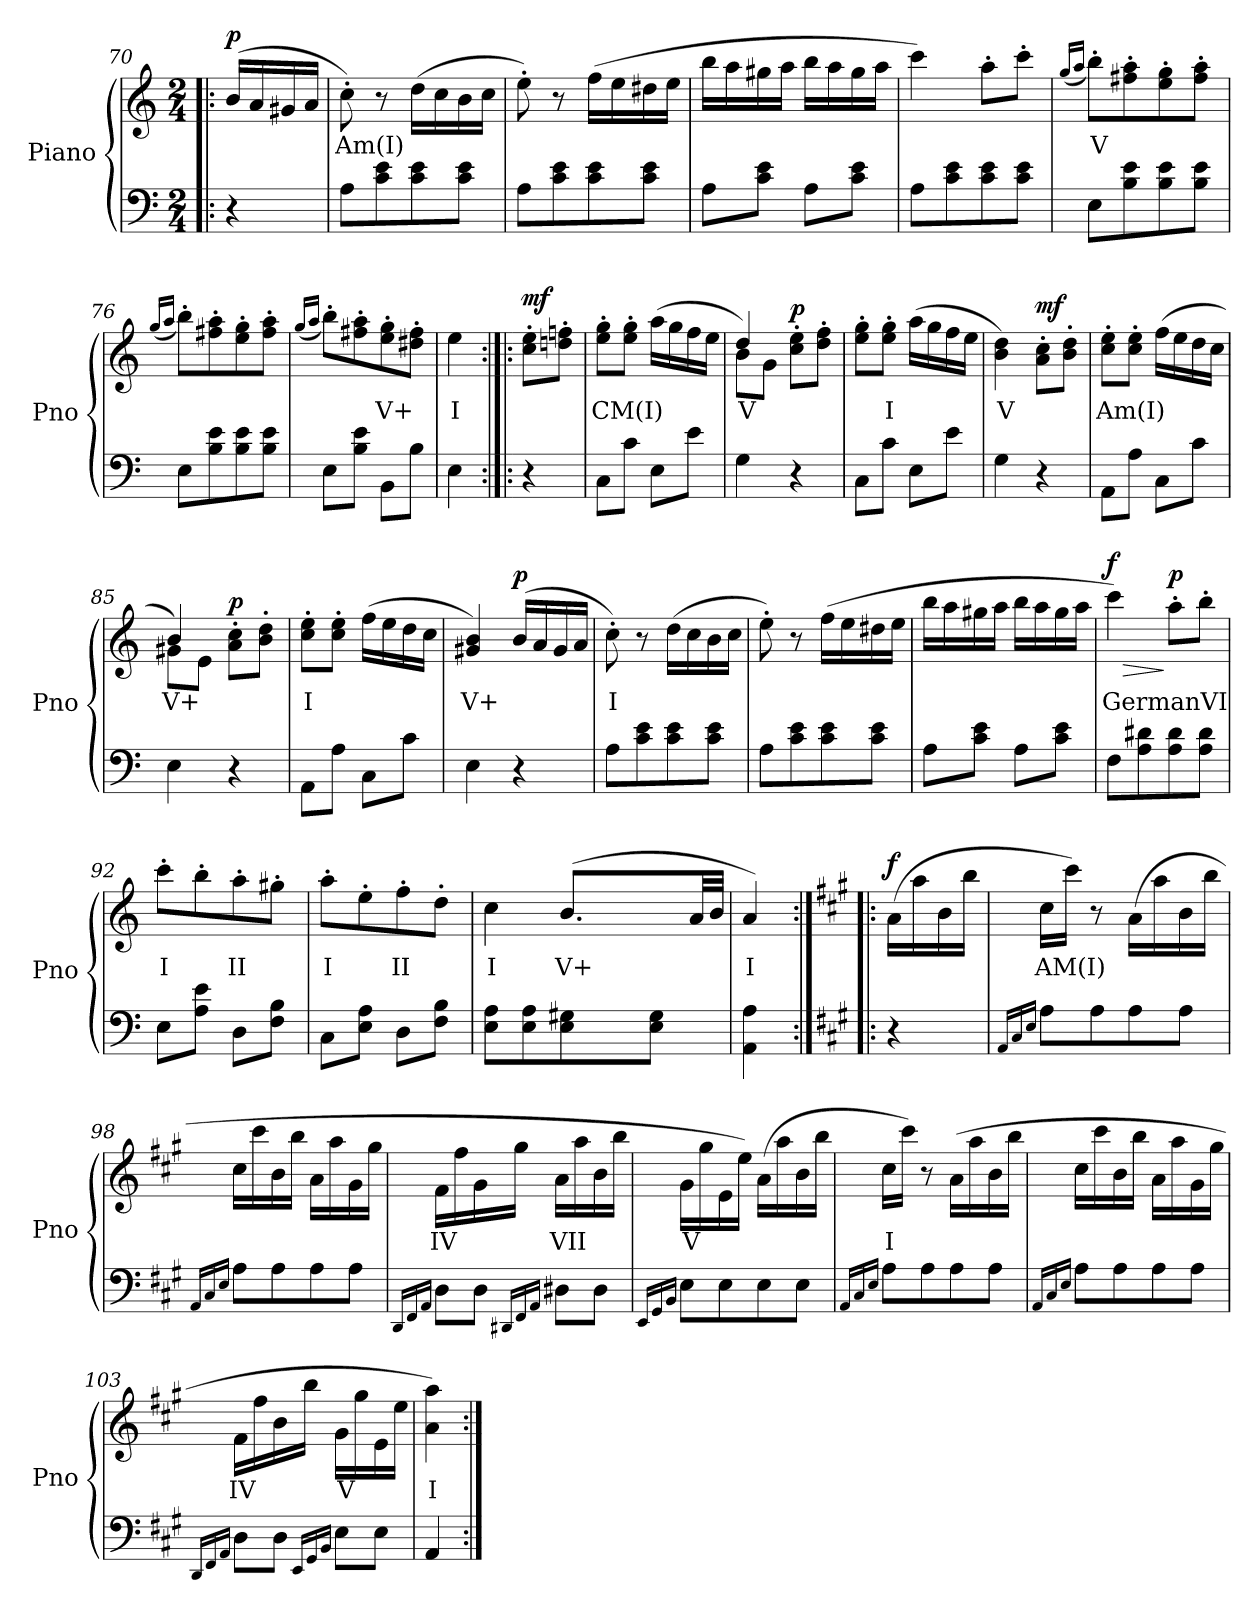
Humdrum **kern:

**kern	**kern	**text	**dynam
*part1	*part1	*part1	*part1
*staff2	*staff1	*staff1	*staff1/2
*I"Piano	*	*	*
*I'Pno	*	*	*
*clefF4	*clefG2	*	*
*k[]	*k[]	*	*
*M2/4	*M2/4	*	*
=70!|:	=70!|:	=70!|:	=70!|:
!	!	!	!LO:DY:b
4r	(<16b/LL	.	p
.	16a/	.	.
.	16g#X/	.	.
.	16a/JJ	.	.
=71	=71	=71	=71
!	!	!LO:LY:b	!
8A\L	8cc'\)	Am(I)	.
8c\ 8e\	8r	.	.
8c\ 8e\	(>16dd\LL	.	.
.	16cc\	.	.
8c\ 8e\J	16b\	.	.
.	16cc\JJ	.	.
=72	=72	=72	=72
8A\L	8ee'\)	.	.
8c\ 8e\	8r	.	.
8c\ 8e\	(>16ff\LL	.	.
.	16ee\	.	.
8c\ 8e\J	16dd#X\	.	.
.	16ee\JJ	.	.
!!LO:LB:g=z
=73	=73	=73	=73
8A\L	16bb\LL	.	.
.	16aa\	.	.
8c\ 8e\J	16gg#X\	.	.
.	16aa\JJ	.	.
8A\L	16bb\LL	.	.
.	16aa\	.	.
8c\ 8e\J	16gg#\	.	.
.	16aa\JJ	.	.
=74	=74	=74	=74
8A\L	4ccc\)	.	.
8c\ 8e\	.	.	.
8c\ 8e\	8aa'\L	.	.
8c\ 8e\J	8ccc'\J	.	.
=75	=75	=75	=75
.	(<16qgg/LL	.	.
.	16qaa/JJ	.	.
!	!	!LO:LY:b	!
8E\L	8bb'\L)	V	.
8B\ 8e\	8ff#X\' 8aa\'	.	.
8B\ 8e\	8ee\' 8gg\'	.	.
8B\ 8e\J	8ff#\' 8aa\'J	.	.
=76	=76	=76	=76
.	(<16qgg/LL	.	.
.	16qaa/JJ	.	.
8E\L	8bb'\L)	.	.
8B\ 8e\	8ff#X\' 8aa\'	.	.
8B\ 8e\	8ee\' 8gg\'	.	.
8B\ 8e\J	8ff#\' 8aa\'J	.	.
=77	=77	=77	=77
.	(<16qgg/LL	.	.
.	16qaa/JJ	.	.
8E\L	8bb'\L)	.	.
8B\ 8e\J	8ff#X\' 8aa\'	.	.
!	!	!LO:LY:b	!
8BB\L	8ee\' 8gg\'	V+	.
8B\J	8dd#X\' 8ff#\'J	.	.
=78	=78	=78	=78
!	!	!LO:LY:b	!
4E\	4ee\	I	.
!!LO:LB:g=z
=79:|!|:	=79:|!|:	=79:|!|:	=79:|!|:
!	!	!	!LO:DY:b
4r	8cc\' 8ee\'L	.	mf
.	8ddn\' 8ffn\'J	.	.
=80	=80	=80	=80
!	!	!LO:LY:b	!
8C\L	8ee\' 8gg\'L	CM(I)	.
8c\J	8ee\' 8gg\'J	.	.
8E\L	(>16aa\LL	.	.
.	16gg\	.	.
8e\J	16ff\	.	.
.	16ee\JJ	.	.
=81	=81	=81	=81
!	!	!LO:LY:b	!
*	*^	*	*
4G\	4dd/)	8b\L	V	.
.	.	8g\J	.	.
!	!	!	!	!LO:DY:b
4r	8cc\' 8ee\'L	4ryy	.	p
.	8dd\' 8ff\'J	.	.	.
*	*v	*v	*	*
=82	=82	=82	=82
8C\L	8ee\' 8gg\'L	.	.
!	!	!LO:LY:b	!
8c\J	8ee\' 8gg\'J	I	.
8E\L	(>16aa\LL	.	.
.	16gg\	.	.
8e\J	16ff\	.	.
.	16ee\JJ	.	.
=83	=83	=83	=83
!	!	!LO:LY:b	!
4G\	4b\ 4dd\)	V	.
!	!	!	!LO:DY:b
4r	8a\' 8cc\'L	.	mf
.	8b\' 8dd\'J	.	.
=84	=84	=84	=84
!	!	!LO:LY:b	!
8AA\L	8cc\' 8ee\'L	Am(I)	.
8A\J	8cc\' 8ee\'J	.	.
8C\L	(>16ff\LL	.	.
.	16ee\	.	.
8c\J	16dd\	.	.
.	16cc\JJ	.	.
=85	=85	=85	=85
*	*^	*	*
!	!	!	!LO:LY:b	!
4E\	4b/)	8g#X\L	V+	.
.	.	8e\J	.	.
!	!	!	!	!LO:DY:b
4r	8a\' 8cc\'L	4ryy	.	p
.	8b\' 8dd\'J	.	.	.
*	*v	*v	*	*
!!LO:LB:g=z
=86	=86	=86	=86
!	!	!LO:LY:b	!
8AA\L	8cc\' 8ee\'L	I	.
8A\J	8cc\' 8ee\'J	.	.
8C\L	(>16ff\LL	.	.
.	16ee\	.	.
8c\J	16dd\	.	.
.	16cc\JJ	.	.
=87	=87	=87	=87
!	!	!LO:LY:b	!
4E\	4g#X/ 4b/)	V+	.
!	!	!	!LO:DY:b
4r	(<16b/LL	.	p
.	16a/	.	.
.	16g#/	.	.
.	16a/JJ	.	.
=88	=88	=88	=88
!	!	!LO:LY:b	!
8A\L	8cc'\)	I	.
8c\ 8e\	8r	.	.
8c\ 8e\	(>16dd\LL	.	.
.	16cc\	.	.
8c\ 8e\J	16b\	.	.
.	16cc\JJ	.	.
=89	=89	=89	=89
8A\L	8ee'\)	.	.
8c\ 8e\	8r	.	.
8c\ 8e\	(>16ff\LL	.	.
.	16ee\	.	.
8c\ 8e\J	16dd#X\	.	.
.	16ee\JJ	.	.
=90	=90	=90	=90
!	!	!	!LO:DY:b
8A\L	16bb\LL	.	other-dynamics
.	16aa\	.	.
8c\ 8e\J	16gg#X\	.	.
.	16aa\JJ	.	.
8A\L	16bb\LL	.	.
.	16aa\	.	.
8c\ 8e\J	16gg#\	.	.
.	16aa\JJ	.	.
!!LO:LB:g=z
=91	=91	=91	=91
!	!	!LO:LY:b	!LO:HP:b
!	!	!	!LO:DY:n=1:b
8F\L	4ccc\)	GermanVI	> f
8A\ 8d#X\	.	.	.
!	!	!	!LO:DY:n=2:b
8A\ 8d#\	8aa'\L	.	] p
8A\ 8d#\J	8bb'\J	.	.
=92	=92	=92	=92
!	!	!LO:LY:b	!
8E\L	8ccc'\L	I	.
8A\ 8e\J	8bb'\	.	.
!	!	!LO:LY:b	!
8D\L	8aa'\	II	.
8F\ 8B\J	8gg#X'\J	.	.
=93	=93	=93	=93
!	!	!LO:LY:b	!
8C\L	8aa'\L	I	.
8E\ 8A\J	8ee'\	.	.
!	!	!LO:LY:b	!
8D\L	8ff'\	II	.
8F\ 8B\J	8dd'\J	.	.
=94	=94	=94	=94
!	!	!LO:LY:b	!
*	*^	*	*
8E\ 8A\L	4cc\	4ryy	I	.
8E\ 8A\	.	.	.	.
!	!	!	!LO:LY:b	!
8E\ 8G#X\	(<8.b/L	32cc!yy	V+	.
.	.	32b!yy	.	.
.	.	32cc!yy	.	.
.	.	32b!yy	.	.
8E\ 8G#\J	.	32cc!yy	.	.
.	.	32b!yy	.	.
.	32a/LL	16ryy	.	.
.	32b/JJJ	.	.	.
*	*v	*v	*	*
=95	=95	=95	=95
!	!	!LO:LY:b	!
4AA\ 4A\	4a/)	I	.
=96:|!|:	=96:|!|:	=96:|!|:	=96:|!|:
*k[f#c#g#]	*k[f#c#g#]	*	*
!	!	!	!LO:DY:b
4r	(>16a\LL	.	f
.	16aa\	.	.
.	16b\	.	.
.	16bb\JJ	.	.
!!LO:PB:g=z
=97	=97	=97	=97
16qAA/LL	.	.	.
16qC#/	.	.	.
16qE/JJ	.	.	.
!	!	!LO:LY:b	!
8A\L	16cc#\LL	AM(I)	.
.	16ccc#\JJ)	.	.
8A\	8r	.	.
8A\	(>16a\LL	.	.
.	16aa\	.	.
8A\J	16b\	.	.
.	16bb\JJ	.	.
=98	=98	=98	=98
16qAA/LL	.	.	.
16qC#/	.	.	.
16qE/JJ	.	.	.
8A\L	16cc#\LL	.	.
.	16ccc#\	.	.
8A\	16b\	.	.
.	16bb\JJ	.	.
8A\	16a\LL	.	.
.	16aa\	.	.
8A\J	16g#\	.	.
.	16gg#\JJ	.	.
=99	=99	=99	=99
16qDD/LL	.	.	.
16qFF#/	.	.	.
16qAA/JJ	.	.	.
!	!	!LO:LY:b	!
8D\L	16f#\LL	IV	.
.	16ff#\	.	.
8D\J	16g#\	.	.
.	16gg#\JJ	.	.
16qDD#X/LL	.	.	.
16qFF#/	.	.	.
16qAA/JJ	.	.	.
!	!	!LO:LY:b	!
8D#X\L	16a\LL	VII	.
.	16aa\	.	.
8D#\J	16b\	.	.
.	16bb\JJ	.	.
!!LO:LB:g=z
=100	=100	=100	=100
16qEE/LL	.	.	.
16qGG#/	.	.	.
16qBB/JJ	.	.	.
!	!	!LO:LY:b	!
8E\L	16g#\LL	V	.
.	16gg#\	.	.
8E\	16e\	.	.
.	16ee\JJ)	.	.
8E\	(>16a\LL	.	.
.	16aa\	.	.
8E\J	16b\	.	.
.	16bb\JJ	.	.
=101	=101	=101	=101
16qAA/LL	.	.	.
16qC#/	.	.	.
16qE/JJ	.	.	.
!	!	!LO:LY:b	!
8A\L	16cc#\LL	I	.
.	16ccc#\JJ)	.	.
8A\	8r	.	.
8A\	(>16a\LL	.	.
.	16aa\	.	.
8A\J	16b\	.	.
.	16bb\JJ	.	.
=102	=102	=102	=102
16qAA/LL	.	.	.
16qC#/	.	.	.
16qE/JJ	.	.	.
8A\L	16cc#\LL	.	.
.	16ccc#\	.	.
8A\	16b\	.	.
.	16bb\JJ	.	.
8A\	16a\LL	.	.
.	16aa\	.	.
8A\J	16g#\	.	.
.	16gg#\JJ	.	.
!!LO:LB:g=z
=103	=103	=103	=103
16qDD/LL	.	.	.
16qFF#/	.	.	.
16qAA/JJ	.	.	.
!	!	!LO:LY:b	!
8D\L	16f#\LL	IV	.
.	16ff#\	.	.
8D\J	16b\	.	.
.	16bb\JJ	.	.
16qEE/LL	.	.	.
16qGG#/	.	.	.
16qBB/JJ	.	.	.
!	!	!LO:LY:b	!
8E\L	16g#\LL	V	.
.	16gg#\	.	.
8E\J	16e\	.	.
.	16ee\JJ	.	.
=104	=104	=104	=104
!	!	!LO:LY:b	!
4AA/	4a\ 4aa\)	I	.
=:|!	=:|!	=:|!	=:|!
*-	*-	*-	*-
